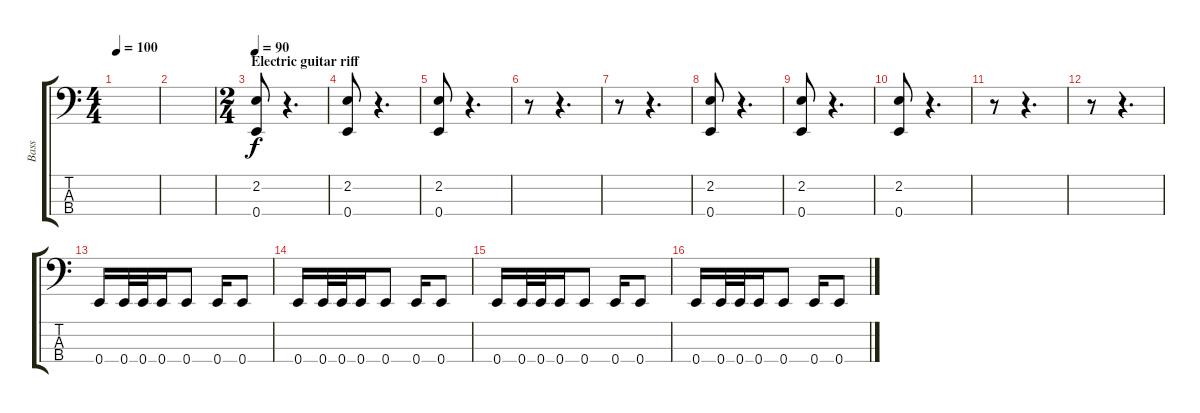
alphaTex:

\track ("Bass" "Bass") {instrument electricbasspick}
\staff {score tabs}
\tuning (G2 D2 A1 E1) {hide}
\ts (4 4)
\tempo 100
\clef f4
\ks c
|
|
\ts (2 4)
\section ("" "Electric guitar riff")
\tempo 90
(2.2 0.4).8 r.4{d} |
(2.2 0.4).8 r.4{d} |
(2.2 0.4).8 r.4{d} |
r.8 r.4{d} |
r.8 r.4{d} |
(2.2 0.4).8 r.4{d} |
(2.2 0.4).8 r.4{d} |
(2.2 0.4).8 r.4{d} |
r.8 r.4{d} |
r.8 r.4{d} |
0.4.16 0.4.32 0.4.32 0.4.16 0.4.8 0.4.16 0.4.8 |
0.4.16 0.4.32 0.4.32 0.4.16 0.4.8 0.4.16 0.4.8 |
0.4.16 0.4.32 0.4.32 0.4.16 0.4.8 0.4.16 0.4.8 |
0.4.16 0.4.32 0.4.32 0.4.16 0.4.8 0.4.16 0.4.8
